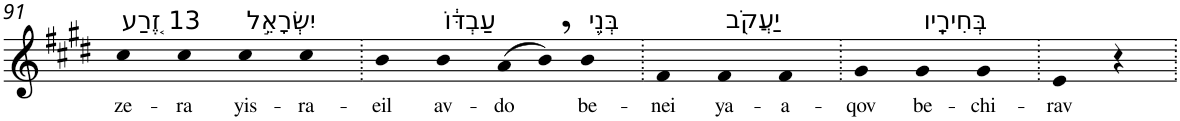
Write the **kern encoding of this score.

**kern	**text
*part1	*part1
*staff1	*staff1
*I"Piano	*
*I'Pno	*
!!LO:PB:g=z
*clefG2	*
*k[f#c#g#d#]	*
*E:	*
=91	=91
!LO:TX:a:t=13 זֶ֚רַע	!
!	!LO:LY:b
4cc#	ze-
!	!LO:LY:b
4cc#	-ra
!LO:TX:a:t=יִשְׂרָאֵ֣ל	!
!	!LO:LY:b
4cc#	yis-
!	!LO:LY:b
4cc#	-ra-
=92.	=92.
!	!LO:LY:b
4b	-eil
!LO:TX:a:t=עַבְדּ֔וֹ	!
!	!LO:LY:b
4b	av-
!	!LO:LY:b
(>8a	-do
8b,)	.
!LO:TX:a:t=בְּנֵ֥י	!
!	!LO:LY:b
4b	be-
=93.	=93.
!	!LO:LY:b
4f#	-nei
!LO:TX:a:t=יַעֲקֹ֖ב	!
!	!LO:LY:b
4f#	ya-
!	!LO:LY:b
4f#	-a-
=94.	=94.
!	!LO:LY:b
4g#	-qov
!LO:TX:a:t=בְּחִירָֽיו	!
!	!LO:LY:b
4g#	be-
!	!LO:LY:b
4g#	-chi-
=95.	=95.
!	!LO:LY:b
4e	-rav
4r	.
=.	=.
*-	*-
